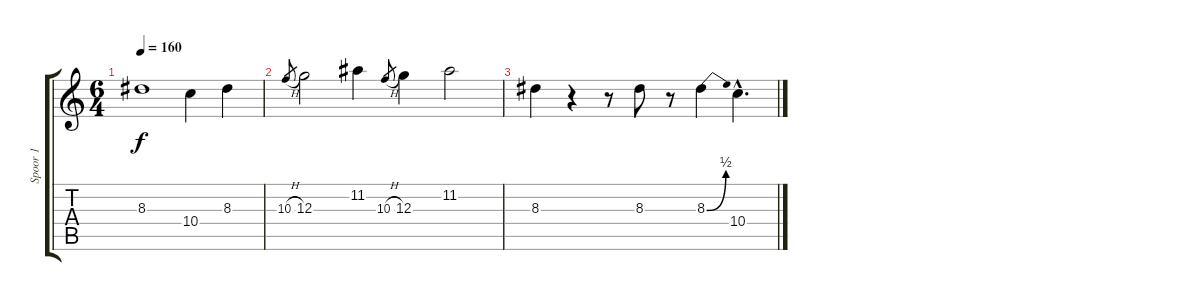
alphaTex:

\track ("Spoor 1" "Spoor 1") {instrument overdrivenguitar}
\staff {score tabs}
\tuning (E4 B3 G3 D3 A2 E2) {hide}
\ts (6 4)
\tempo 160
\clef g2
\ks c
8.3.1{dy f} 10.4.4 8.3.4 |
10.3{h}.8{gr} 12.3.2 11.2.4 10.3{h}.8{gr} 12.3.4 11.2.2 |
8.3.4 r.4 r.8 8.3.8 r.8 8.3{be (bend 0 0 60 2)}.4 10.4{hac}.4{d}
